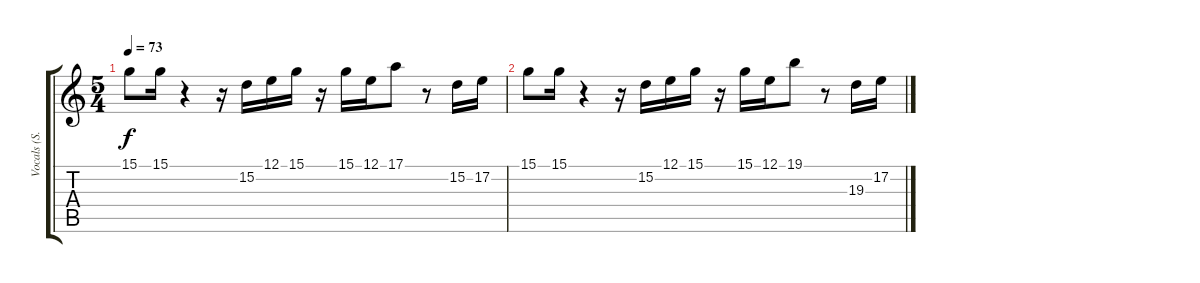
\track ("Vocals (S. Hogarth)" "Vocals (S.") {instrument flute}
\staff {score tabs}
\tuning (E4 B3 G3 D3 A2 E2) {hide}
\ts (5 4)
\tempo 73
\clef g2
\ks c
15.1.8{dy f} 15.1.16 r.4 r.16 15.2.16 12.1.16 15.1.16 r.16 15.1.16 12.1.16 17.1.8 r.8 15.2.16 17.2.16 |
15.1.8 15.1.16 r.4 r.16 15.2.16 12.1.16 15.1.16 r.16 15.1.16 12.1.16 19.1.8 r.8 19.3.16 17.2.16
